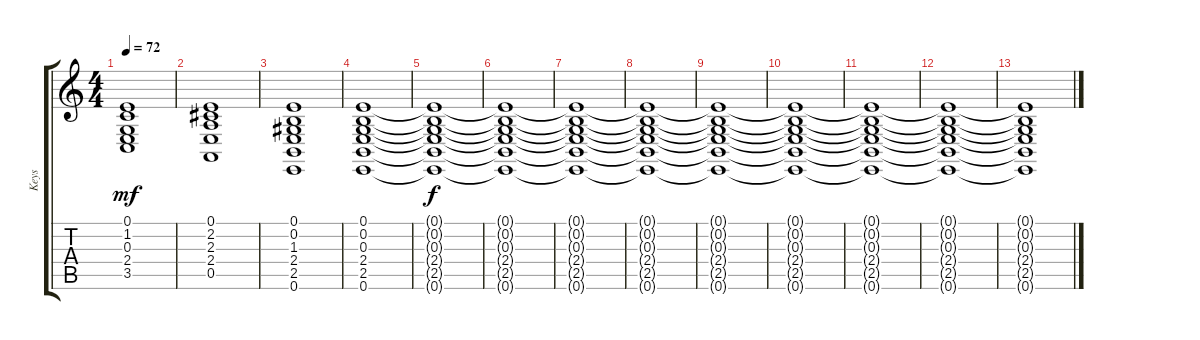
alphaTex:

\track ("Keys" "Keys") {instrument stringensemble1}
\staff {score tabs}
\tuning (E4 B3 G3 D3 A2 E2) {hide}
\ts (4 4)
\tempo 72
\clef g2
\ks c
(0.1 1.2 0.3 2.4 3.5).1{dy mf} |
(0.1 2.2 2.3 2.4 0.5).1 |
(0.1 0.2 1.3 2.4 2.5 0.6).1 |
(0.1 0.2 0.3 2.4 2.5 0.6).1 |
(0.1{t} 0.2{t} 0.3{t} 2.4{t} 2.5{t} 0.6{t}).1{dy f} |
(0.1{t} 0.2{t} 0.3{t} 2.4{t} 2.5{t} 0.6{t}).1 |
(0.1{t} 0.2{t} 0.3{t} 2.4{t} 2.5{t} 0.6{t}).1 |
(0.1{t} 0.2{t} 0.3{t} 2.4{t} 2.5{t} 0.6{t}).1 |
(0.1{t} 0.2{t} 0.3{t} 2.4{t} 2.5{t} 0.6{t}).1 |
(0.1{t} 0.2{t} 0.3{t} 2.4{t} 2.5{t} 0.6{t}).1 |
(0.1{t} 0.2{t} 0.3{t} 2.4{t} 2.5{t} 0.6{t}).1 |
(0.1{t} 0.2{t} 0.3{t} 2.4{t} 2.5{t} 0.6{t}).1 |
(0.1{t} 0.2{t} 0.3{t} 2.4{t} 2.5{t} 0.6{t}).1
